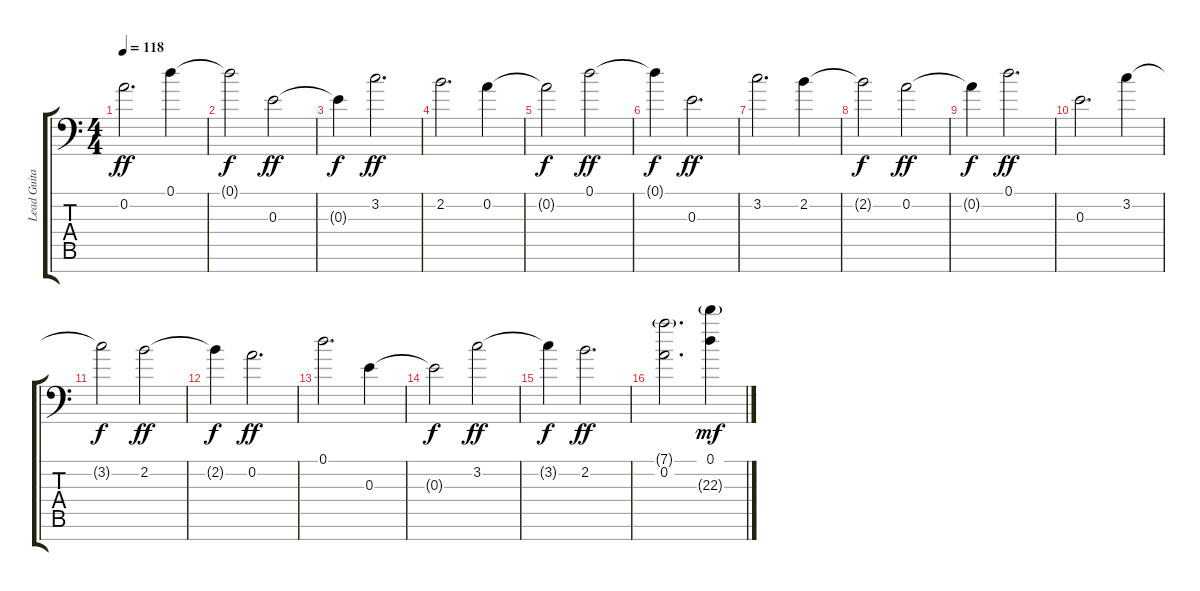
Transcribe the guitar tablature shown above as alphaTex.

\track ("Lead Guitar #1" "Lead Guita") {instrument overdrivenguitar}
\staff {score tabs}
\tuning (D4 A3 E3 D3 A2 E2 A1) {hide}
\ts (4 4)
\tempo 118
\clef f4
\ks c
0.2.2{d dy ff} 0.1.4 |
0.1{t}.2{dy f} 0.3.2{dy ff} |
0.3{t}.4{dy f} 3.2.2{d dy ff} |
2.2.2{d} 0.2.4 |
0.2{t}.2{dy f} 0.1.2{dy ff} |
0.1{t}.4{dy f} 0.3.2{d dy ff} |
3.2.2{d} 2.2.4 |
2.2{t}.2{dy f} 0.2.2{dy ff} |
0.2{t}.4{dy f} 0.1.2{d dy ff} |
0.3.2{d} 3.2.4 |
3.2{t}.2{dy f} 2.2.2{dy ff} |
2.2{t}.4{dy f} 0.2.2{d dy ff} |
0.1.2{d} 0.3.4 |
0.3{t}.2{dy f} 3.2.2{dy ff} |
3.2{t}.4{dy f} 2.2.2{d dy ff} |
\section ("" "")
(7.1{g} 0.2).2{d} (0.1 22.3{g}).4{dy mf}
